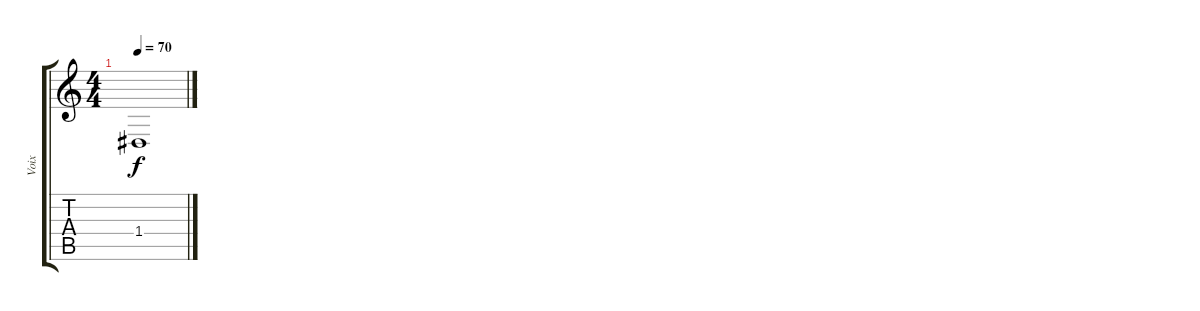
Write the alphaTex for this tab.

\track ("Voix" "Voix") {instrument altosax}
\staff {score tabs}
\tuning (E4 B3 G3 D3 A2 E2) {hide}
\ts (4 4)
\tempo 70
\clef g2
\ks c
1.4.1{dy f}
